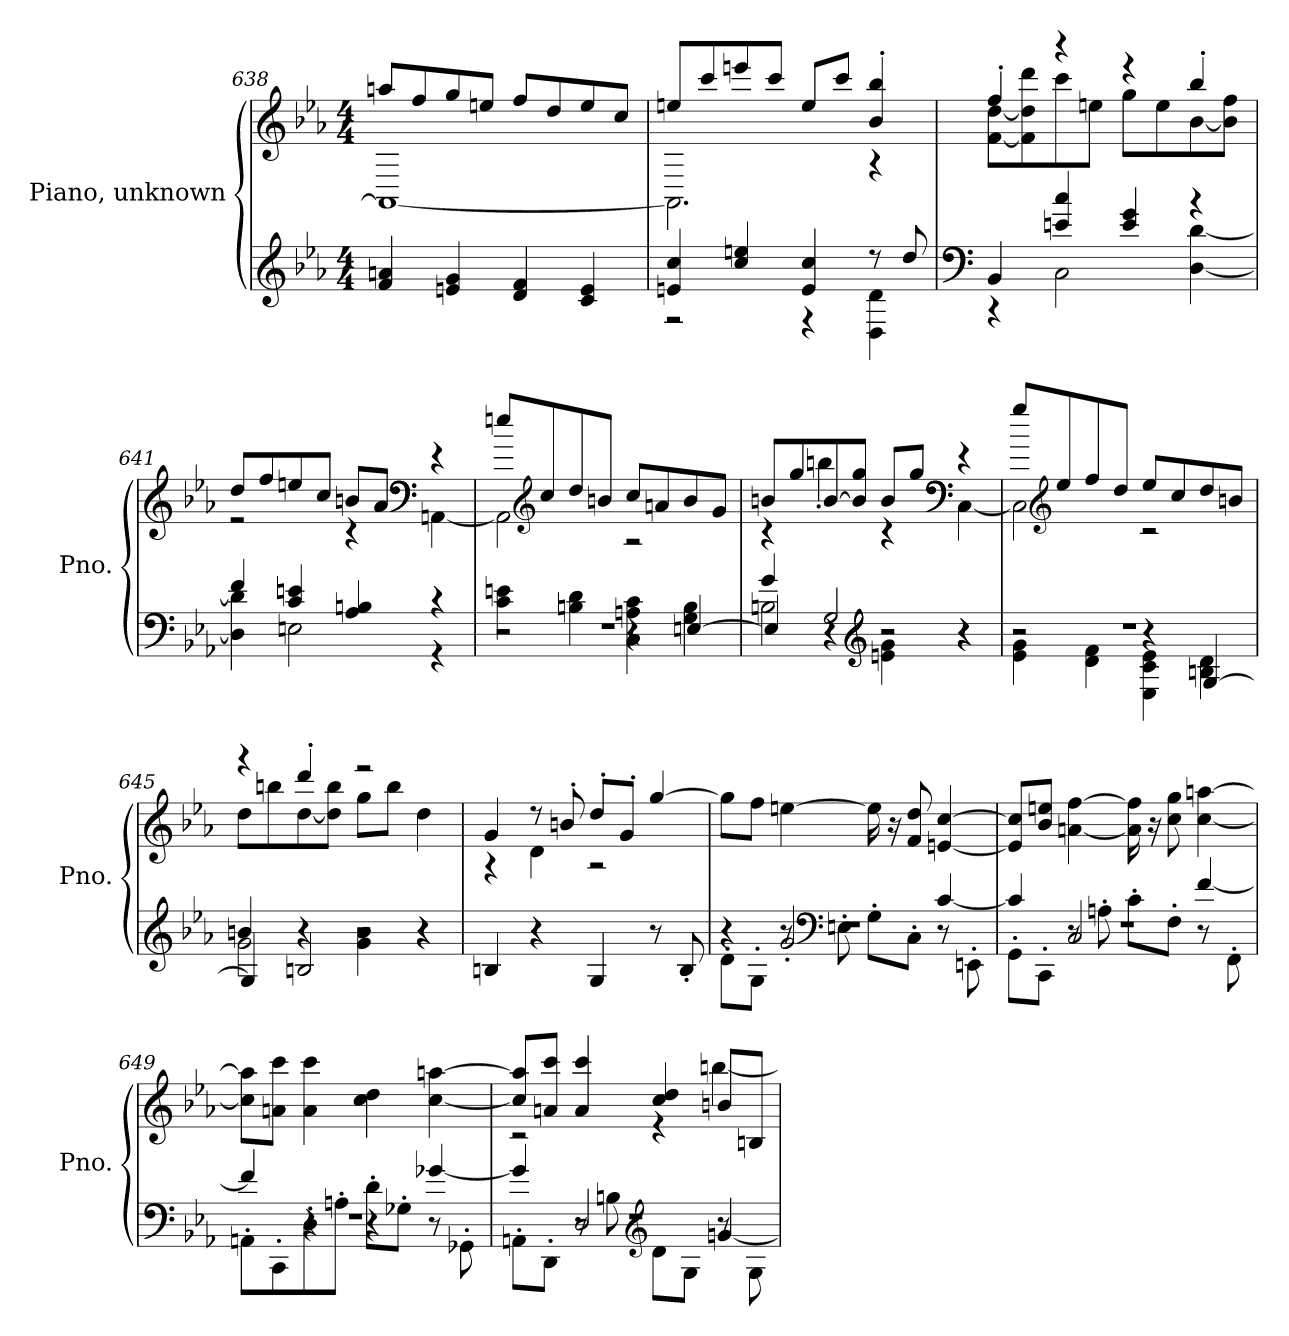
**kern	**kern
*part1	*part1
*staff2	*staff1
*I"Piano, unknown	*
*I'Pno.	*
*clefG2	*clefG2
*k[b-e-a-]	*k[b-e-a-]
*M4/4	*M4/4
=638	=638
*	*^
4f/ 4an/	8aan/L	1AA_
.	8ff/	.
4en/ 4g/	8gg/	.
.	8een/J	.
4d/ 4f/	8ff/L	.
.	8dd/	.
4c/ 4e/	8ee/	.
.	8cc/J	.
=639	=639	=639
*^	*	*
4en/ 4cc/	2r	8een/L	2.AA\]
.	.	8ccc/	.
4cc/ 4een/	.	8eeen/	.
.	.	8ccc/J	.
4e/ 4cc/	4r	8ee/L	.
.	.	8ccc/J	.
8r	4D\ 4d\	4b-/' 4bb-/'	4r
8dd/	.	.	.
!!LO:LB:g=z	!!
=640	=640	=640	=640
*clefF4	*	*	*
4BB-/	4r	4ff'/	[8f\ [8dd\L
.	.	.	8f\] 8dd\] 8ddd\
4en/ 4cc/	2C\	4r	8ccc\
.	.	.	8een\J
4e/ 4g/	.	4r	8gg\L
.	.	.	8ee\
4r	[4D\ [4d\	4bb-'/	[8b-\
.	.	.	8b-\] 8ff\J
=641	=641	=641	=641
4f/	4D\] 4d\]	8dd/L	2r
.	.	8ff/	.
4c/ 4en/	2En\	8een/	.
.	.	8cc/J	.
4A-/ 4Bn/	.	8bn/L	4r
.	.	8a-/J	.
*	*	*clefF4	*
4r	4r	4r	[4AAn\
=642	=642	=642	=642
*	*^	*	*
1r	4c\ 4en\	2r	8een/L	2AA\]
*	*	*	*clefG2	*
.	.	.	8cc/	.
.	4Bn\ 4d\	.	8dd/	.
.	.	.	8bn/J	.
.	4C\ 4An\ 4c\	4r	8cc/L	2r
.	.	.	8an/	.
.	4G\ 4B\	[4En/	8b/	.
.	.	.	8g/J	.
!!LO:LB:g=z	!!
=643	=643	=643	=643	=643
4g/	2Bn\	4E/]	8bn/L	4r
.	.	.	8gg/	.
4r	.	2G/	[8b/	4bbn'\
.	.	.	8b/] 8gg/J	.
*clefG2	*	*	*	*
2r	4en\ 4g\	.	8b/L	4r
.	.	.	8gg/J	.
*	*	*	*clefF4	*
.	4r	4r	4r	[4C\
=644	=644	=644	=644	=644
1r	4e-\ 4g\	2r	8gg/L	2C\]
*	*	*	*clefG2	*
.	.	.	8ee-/	.
.	4d\ 4f\	.	8ff/	.
.	.	.	8dd/J	.
.	4E-\ 4c\ 4e-\	4r	8ee-/L	2r
.	.	.	8cc/	.
.	4Bn\ 4d\	[4G/	8dd/	.
.	.	.	8bn/J	.
=645	=645	=645	=645	=645
4bn/	2g\	4G/]	4r	8dd\L
.	.	.	.	8bbn\
4r	.	2Bn/	4ddd'/	[8dd\
.	.	.	.	8dd\] 8bb\J
2r	4g\ 4b\	.	2r	8gg\L
.	.	.	.	8bb\J
.	4r	4r	.	4dd\
*v	*v	*v	*	*
=646	=646	=646
4Bn/	4g/	4r
4r	8r	4d\
.	8bn'/	.
4G/	8dd'/L	2r
.	8g'/J	.
8r	[4gg/	.
8B'/	.	.
*	*v	*v
!!LO:LB:g=z
=647	=647
*^	*
*	*^	*
1r	4r	8d'\L	8gg\L]
.	.	8G'\J	8ff\J
.	2g'/	8r	[4een\
*clefF4	*	*	*
.	.	8En'\	.
.	.	8G'\L	16ee\]
.	.	.	16r
.	.	8C'\J	8f/ 8dd/
.	[4c/	8r	[4en/ [4cc/
.	.	8EEn'\	.
=648	=648	=648	=648
1r	4c/]	8GG'\L	8e/] 8cc/]L
.	.	8CC'\J	8b-/ 8een/J
.	2C/	8r	[4an\ [4ff\
.	.	8An'\	.
.	.	8c'\L	16a\] 16ff\]
.	.	.	16r
.	.	8F'\J	8cc\ 8gg\
.	[4f/	8r	[4cc\ [4aan\
.	.	8FF'\	.
=649	=649	=649	=649
1r	4f/]	8AAn'\L	8cc\] 8aa\]L
.	.	8CC'\	8an\ 8ccc\J
.	4r	8D'\	4a\ 4ccc\
.	.	8An'\J	.
.	4r	8d'\L	4cc\ 4dd\
.	.	8G-X'\J	.
.	[4g-X/	8r	[4cc\ [4aan\
.	.	8GG-X'\	.
!!LO:PB:g=z
=650	=650	=650	=650
*	*	*	*^
1r	4g-/]	8AAn'\L	8cc/] 8aa/]L	2r
.	.	8DD'\J	8an/ 8ccc/J	.
.	2D/	8r	4a/ 4ccc/	.
.	.	8Bn\	.	.
*clefG2	*	*	*	*
.	.	8d\L	4cc/ 4dd/	4r
.	.	8G\J	.	.
.	[4gn/	8r	8bn/L	[4bbn\
.	.	8G\	8Bn/J	.
*v	*v	*v	*	*
*	*v	*v
=	=
*-	*-
